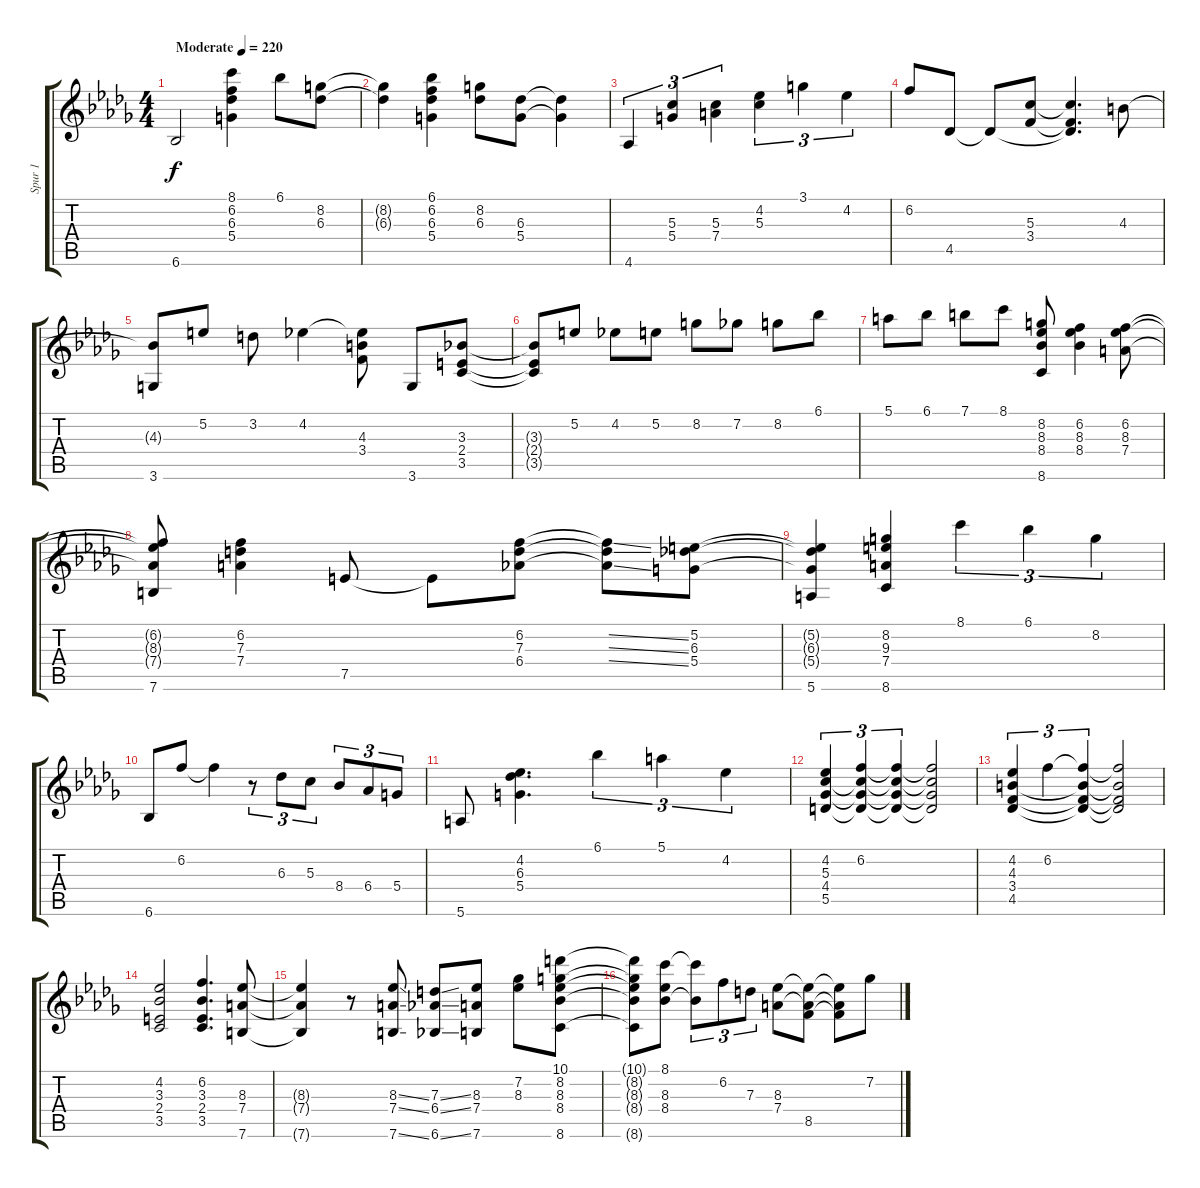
\track ("Spur 1" "Spur 1") {instrument electricguitarjazz}
\staff {score tabs}
\tuning (E4 B3 G3 D3 A2 E2) {hide}
\ts (4 4)
\tempo (220 "Moderate")
\clef g2
\ks bbminor
6.6.2{dy f instrument electricguitarjazz} (8.1 6.2 6.3 5.4).4 6.1.8 (8.2 6.3).8 |
(8.2{t} 6.3{t}).4 (6.1 6.2 6.3 5.4).4 (8.2 6.3).8 (6.3 5.4).8 (6.3{t} 5.4{t}).4 |
4.6.4{tu (3 2)} (5.3 5.4).4{tu (3 2)} (5.3 7.4).4{tu (3 2)} (4.2 5.3).4{tu (3 2)} 3.1.4{tu (3 2)} 4.2.4{tu (3 2)} |
6.2.8 4.5.8 4.5{t}.8 (5.3 3.4).8 (5.3{t} 3.4{t} 4.5{t}).4{d} 4.3.8 |
(4.3{t} 3.6).8 5.2.8 3.2.8 4.2.4 (4.2{t} 4.3 3.4).8 3.6.8 (3.3 2.4 3.5).8 |
(3.3{t} 2.4{t} 3.5{t}).8 5.2.8 4.2.8 5.2.8 8.2.8 7.2.8 8.2.8 6.1.8 |
5.1.8 6.1.8 7.1.8 8.1.8 (8.2 8.3 8.4 8.6).8 (6.2 8.3 8.4).4 (6.2 8.3 7.4).8 |
(6.2{t} 8.3{t} 7.4{t} 7.6).8 (6.2 7.3 7.4).4 7.5.8 7.5{t}.8 (6.2 7.3 6.4).8 (6.2{ss t} 7.3{ss t} 6.4{ss t}).8 (5.2 6.3 5.4).8 |
(5.2{t} 6.3{t} 5.4{t} 5.6).4 (8.2 9.3 7.4 8.6).4 8.1.4{tu (3 2)} 6.1.4{tu (3 2)} 8.2.4{tu (3 2)} |
6.6.8 6.2.8 6.2{t}.4 r.8{tu (3 2)} 6.3.8{tu (3 2)} 5.3.8{tu (3 2)} 8.4.8{tu (3 2)} 6.4.8{tu (3 2)} 5.4.8{tu (3 2)} |
5.6.8 (4.2 6.3 5.4).4{d} 6.1.4{tu (3 2)} 5.1.4{tu (3 2)} 4.2.4{tu (3 2)} |
(4.2 5.3 4.4 5.5).4{tu (3 2)} (6.2 5.3{t} 4.4{t} 5.5{t}).4{tu (3 2)} (6.2{t} 5.3{t} 4.4{t} 5.5{t}).4{tu (3 2)} (6.2{t} 5.3{t} 4.4{t} 5.5{t}).2 |
(4.2 4.3 3.4 4.5).4{tu (3 2)} 6.2.4{tu (3 2)} (6.2{t} 4.3{t} 3.4{t} 4.5{t}).4{tu (3 2)} (6.2{t} 4.3{t} 3.4{t} 4.5{t}).2 |
(4.2 3.3 2.4 3.5).2 (6.2 3.3 2.4 3.5).4{d} (8.3 7.4 7.6).8 |
(8.3{t} 7.4{t} 7.6{t}).4 r.8 (8.3{ss} 7.4{ss} 7.6{ss}).8 (7.3{ss} 6.4{ss} 6.6{ss}).8 (8.3 7.4 7.6).8 (7.2 8.3).8 (10.1 8.2 8.3 8.4 8.6).8 |
(10.1{t} 8.2{t} 8.3{t} 8.4{t} 8.6{t}).8 (8.1 8.3 8.4).8 (8.1{t} 8.4{t}).8{tu (3 2)} 6.2.8{tu (3 2)} 7.3.8{tu (3 2)} (8.3 7.4).8 (8.3{t} 7.4{t} 8.5).8 (8.3{t} 7.4{t} 8.5{t}).8 7.2.8
